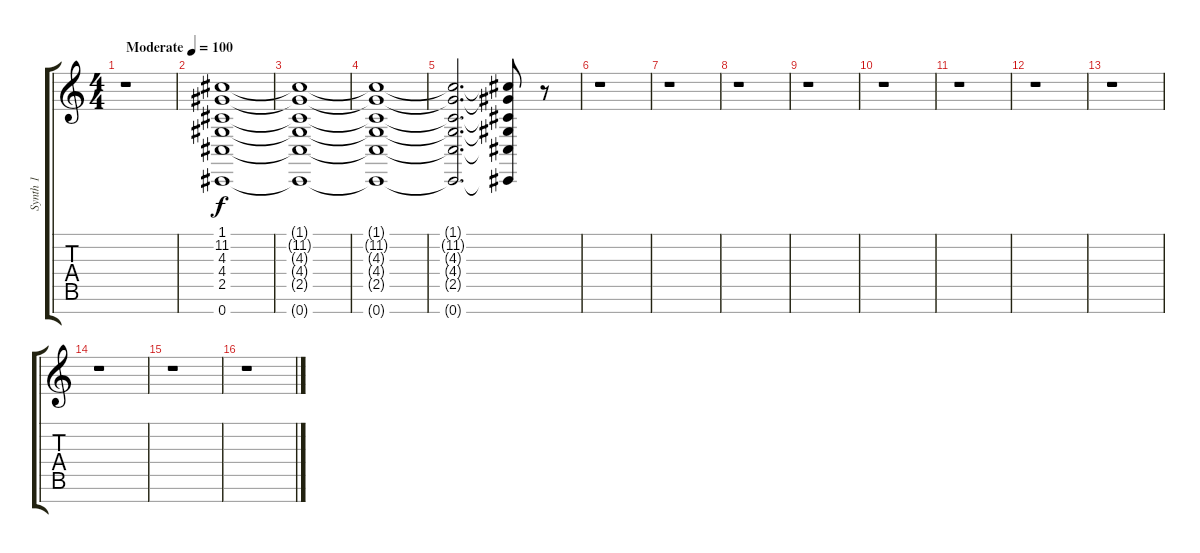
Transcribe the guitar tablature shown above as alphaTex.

\track ("Synth 1" "Synth 1") {instrument synthstrings1}
\staff {score tabs}
\tuning (G4 D4 A3 E3 B2 Gb2 Db2) {hide}
\ts (4 4)
\tempo (100 "Moderate")
\clef g2
\ks c
r.1{dy f instrument synthstrings1} |
(1.1 11.2 4.3 4.4 2.5 0.7).1 |
(1.1{t} 11.2{t} 4.3{t} 4.4{t} 2.5{t} 0.7{t}).1 |
(1.1{t} 11.2{t} 4.3{t} 4.4{t} 2.5{t} 0.7{t}).1 |
(1.1{t} 11.2{t} 4.3{t} 4.4{t} 2.5{t} 0.7{t}).2{d} (1.1{t} 11.2{t} 4.3{t} 4.4{t} 2.5{t} 0.7{t}).8 r.8 |
r.1 |
r.1 |
r.1 |
r.1 |
r.1 |
r.1 |
r.1 |
r.1 |
r.1 |
r.1 |
r.1
